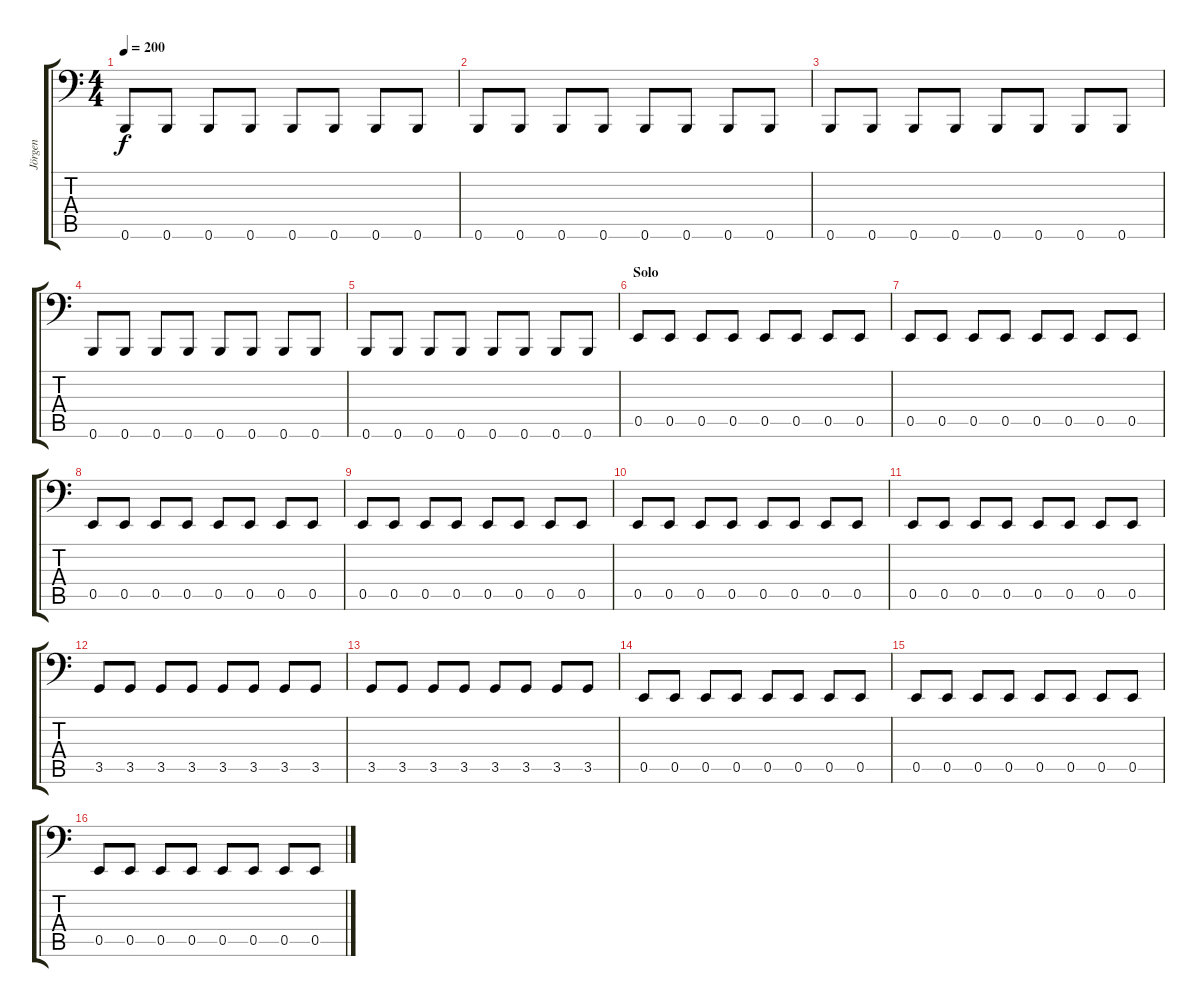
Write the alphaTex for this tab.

\track ("Jörgen" "Jörgen") {instrument electricbasspick}
\staff {score tabs}
\tuning (B2 Gb2 D2 A1 E1 B0) {hide}
\ts (4 4)
\tempo 200
\clef f4
\ks c
0.6.8{dy f} 0.6.8 0.6.8 0.6.8 0.6.8 0.6.8 0.6.8 0.6.8 |
0.6.8 0.6.8 0.6.8 0.6.8 0.6.8 0.6.8 0.6.8 0.6.8 |
0.6.8 0.6.8 0.6.8 0.6.8 0.6.8 0.6.8 0.6.8 0.6.8 |
0.6.8 0.6.8 0.6.8 0.6.8 0.6.8 0.6.8 0.6.8 0.6.8 |
0.6.8 0.6.8 0.6.8 0.6.8 0.6.8 0.6.8 0.6.8 0.6.8 |
\section ("" "Solo")
0.5.8 0.5.8 0.5.8 0.5.8 0.5.8 0.5.8 0.5.8 0.5.8 |
0.5.8 0.5.8 0.5.8 0.5.8 0.5.8 0.5.8 0.5.8 0.5.8 |
0.5.8 0.5.8 0.5.8 0.5.8 0.5.8 0.5.8 0.5.8 0.5.8 |
0.5.8 0.5.8 0.5.8 0.5.8 0.5.8 0.5.8 0.5.8 0.5.8 |
0.5.8 0.5.8 0.5.8 0.5.8 0.5.8 0.5.8 0.5.8 0.5.8 |
0.5.8 0.5.8 0.5.8 0.5.8 0.5.8 0.5.8 0.5.8 0.5.8 |
3.5.8 3.5.8 3.5.8 3.5.8 3.5.8 3.5.8 3.5.8 3.5.8 |
3.5.8 3.5.8 3.5.8 3.5.8 3.5.8 3.5.8 3.5.8 3.5.8 |
0.5.8 0.5.8 0.5.8 0.5.8 0.5.8 0.5.8 0.5.8 0.5.8 |
0.5.8 0.5.8 0.5.8 0.5.8 0.5.8 0.5.8 0.5.8 0.5.8 |
0.5.8 0.5.8 0.5.8 0.5.8 0.5.8 0.5.8 0.5.8 0.5.8
